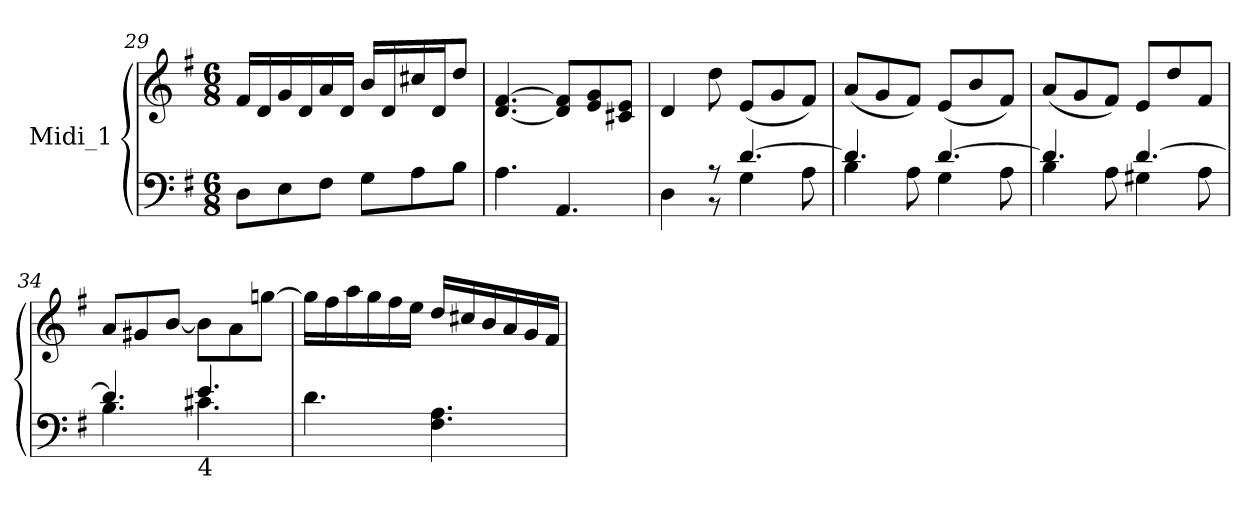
**kern	**kern
*part1	*part1
*staff2	*staff1
*I"Midi_1	*
*clefF4	*clefG2
*k[f#]	*k[f#]
*G:	*G:
*M6/8	*M6/8
=29	=29
8D\L	16f#/LL
.	16d/
8E\	16g/
.	16d/
8F#\J	16a/
.	16d/JJ
8G\L	16b/LL
.	16d/
8A\	16cc#X/
.	16d/J
8B\J	8dd/J
!!LO:PB:g=z
=30	=30
*^	*
4.A\	2ryy	[4.d/ [4.f#/
4.AA/	.	8d/] 8f#/]L
.	4ryy	8e/ 8g/
.	.	8c#X/ 8e/J
=31	=31	=31
4D\	4ryy	4d/
8r	8r	8dd\
[4.d/	4G\	(<8e/L
.	.	8g/
.	8A\	8f#/J)
=32	=32	=32
4.d/]	4B\	(<8a/L
.	.	8g/
.	8A\	8f#/J)
[4.d/	4G\	(<8e/L
.	.	8b/
.	8A\	8f#/J)
=33	=33	=33
4.d/]	4B\	(<8a/L
.	.	8g/
.	8A\	8f#/J)
[4.d/	4G#X\	8e/L
.	.	8dd/
.	8A\	8f#/J
=34	=34	=34
4.d/]	4.B\	8a/L
.	.	8g#X/
.	.	[8b/J
!LO:TX:b:t=4	!	!
4.e/	4.c#X\	8b\L]
.	.	8a\
.	.	[8ggni\J
*v	*v	*
!!LO:LB:g=z
=35	=35
4.d\	16gg\LL]
.	16ff#\
.	16aa\
.	16gg\
.	16ff#\
.	16ee\JJ
4.F#\ 4.A\	16dd/LL
.	16cc#X/
.	16b/
.	16a/
.	16g/
.	16f#/JJ
=	=
*-	*-
